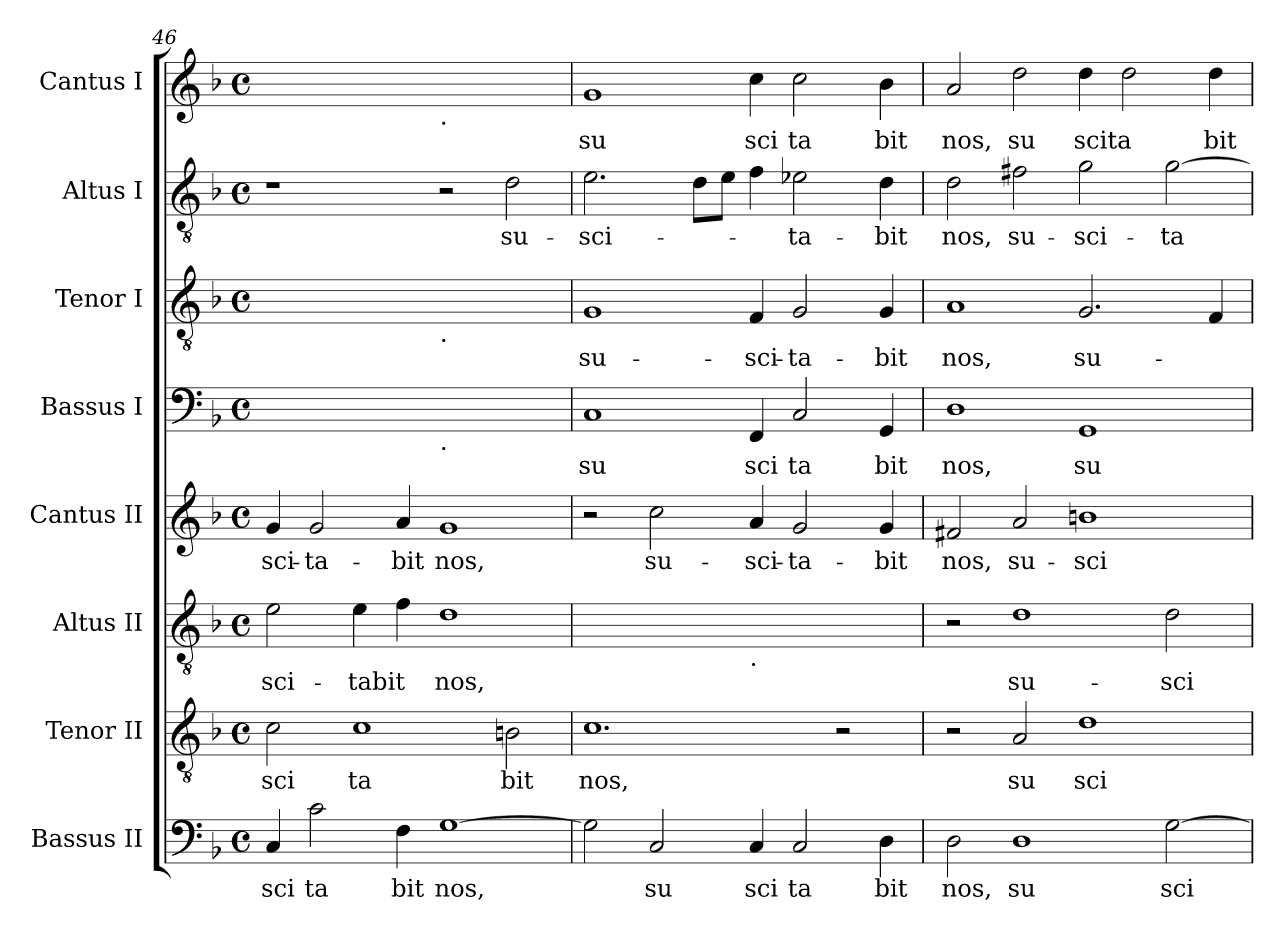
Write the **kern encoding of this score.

**kern	**text	**kern	**text	**kern	**text	**kern	**text	**kern	**text	**kern	**text	**kern	**text	**kern	**text
*part8	*part8	*part7	*part7	*part6	*part6	*part5	*part5	*part4	*part4	*part3	*part3	*part2	*part2	*part1	*part1
*staff8	*staff8	*staff7	*staff7	*staff6	*staff6	*staff5	*staff5	*staff4	*staff4	*staff3	*staff3	*staff2	*staff2	*staff1	*staff1
*I"Bassus II	*	*I"Tenor II	*	*I"Altus II	*	*I"Cantus II	*	*I"Bassus I	*	*I"Tenor I	*	*I"Altus I	*	*I"Cantus I	*
!!LO:LB:g=z
*clefF4	*	*clefGv2	*	*clefGv2	*	*clefG2	*	*clefF4	*	*clefGv2	*	*clefGv2	*	*clefG2	*
*ITrd-3c-5	*	*ITrd-3c-5	*	*ITrd-3c-5	*	*ITrd-3c-5	*	*ITrd-3c-5	*	*	*	*ITrd-3c-5	*	*ITrd-3c-5	*
*k[b-e-]	*	*k[b-e-]	*	*k[b-e-]	*	*k[b-e-]	*	*k[b-e-]	*	*k[b-]	*	*k[b-e-]	*	*k[b-e-]	*
*B-:	*	*B-:	*	*B-:	*	*B-:	*	*B-:	*	*F:	*	*B-:	*	*B-:	*
*M4/4	*	*M4/4	*	*M4/4	*	*M4/4	*	*M4/4	*	*M4/4	*	*M4/4	*	*M4/4	*
*met(c)	*	*met(c)	*	*met(c)	*	*met(c)	*	*met(c)	*	*met(c)	*	*met(c)	*	*met(c)	*
=46	=46	=46	=46	=46	=46	=46	=46	=46	=46	=46	=46	=46	=46	=46	=46
!	!LO:LY:b	!	!LO:LY:b	!	!LO:LY:b	!	!LO:LY:b	!	!	!	!	!	!	!	!
4F/	-sci	2f\	sci	2a\	-sci-	4cc/	-sci-	1ryy	.	1ryy	.	1r	.	1ryy	.
!	!LO:LY:b	!	!	!	!	!	!LO:LY:b	!	!	!	!	!	!	!	!
2f\	ta	.	.	.	.	2cc/	-ta-	.	.	.	.	.	.	.	.
!	!	!	!LO:LY:b	!	!LO:LY:b	!	!	!	!	!	!	!	!	!	!
.	.	1f	ta	4a\	-tabit	.	.	.	.	.	.	.	.	.	.
!	!LO:LY:b	!	!	!	!	!	!LO:LY:b	!	!	!	!	!	!	!	!
4B-\	bit	.	.	4b-\	.	4dd/	-bit	.	.	.	.	.	.	.	.
!	!	!	!	!	!	!	!	!	!	!	!	!	!	!LO:TX:b:t=.	!
!	!	!	!	!	!	!	!	!	!	!LO:TX:b:t=.	!	!	!	!	!
!	!	!	!	!	!	!	!	!LO:TX:b:t=.	!	!	!	!	!	!	!
!	!LO:LY:b	!	!	!	!LO:LY:b	!	!LO:LY:b	!	!	!	!	!	!	!	!
[>1c	nos,	.	.	1g	nos,	1cc	nos,	1ryy	.	1ryy	.	2r	.	1ryy	.
!	!	!	!LO:LY:b	!	!	!	!	!	!	!	!	!	!LO:LY:b	!	!
.	.	2en\	bit	.	.	.	.	.	.	.	.	2g\	su-	.	.
=47	=47	=47	=47	=47	=47	=47	=47	=47	=47	=47	=47	=47	=47	=47	=47
!	!	!	!LO:LY:b	!	!	!	!	!	!LO:LY:b	!	!LO:LY:b	!	!LO:LY:b	!	!LO:LY:b
2c\]	.	1.f	nos,	1ryy	.	2r	.	1F	su	1G	su-	2.a\	-sci-	1cc	su
!	!LO:LY:b	!	!	!	!	!	!LO:LY:b	!	!	!	!	!	!	!	!
2F/	su	.	.	.	.	2ff\	su-	.	.	.	.	.	.	.	.
.	.	.	.	.	.	.	.	.	.	.	.	8g\L	.	.	.
.	.	.	.	.	.	.	.	.	.	.	.	8a\J	.	.	.
!	!	!	!	!LO:TX:b:t=.	!	!	!	!	!	!	!	!	!	!	!
!	!LO:LY:b	!	!	!	!	!	!LO:LY:b	!	!LO:LY:b	!	!LO:LY:b	!	!	!	!LO:LY:b
4F/	sci	.	.	1ryy	.	4dd/	-sci-	4BB-/	sci	4F/	-sci-	4b-\	.	4ff\	sci
!	!LO:LY:b	!	!	!	!	!	!LO:LY:b	!	!LO:LY:b	!	!LO:LY:b	!	!LO:LY:b	!	!LO:LY:b
2F/	ta	.	.	.	.	2cc/	-ta-	2F/	ta	2G/	-ta-	2a-X\	-ta-	2ff\	ta
.	.	2r	.	.	.	.	.	.	.	.	.	.	.	.	.
!	!LO:LY:b	!	!	!	!	!	!LO:LY:b	!	!LO:LY:b	!	!LO:LY:b	!	!LO:LY:b	!	!LO:LY:b
4G\	bit	.	.	.	.	4cc/	-bit	4C/	bit	4G/	-bit	4g\	-bit	4ee-\	bit
=48	=48	=48	=48	=48	=48	=48	=48	=48	=48	=48	=48	=48	=48	=48	=48
!	!LO:LY:b	!	!	!	!	!	!LO:LY:b	!	!LO:LY:b	!	!LO:LY:b	!	!LO:LY:b	!	!LO:LY:b
2G\	nos,	2r	.	2r	.	2bn/	nos,	1G	nos,	1A	nos,	2g\	nos,	2dd/	nos,
!	!LO:LY:b	!	!LO:LY:b	!	!LO:LY:b	!	!LO:LY:b	!	!	!	!	!	!LO:LY:b	!	!LO:LY:b
1G	su	2d/	su	1g	su-	2dd/	su-	.	.	.	.	2bn\	su-	2gg\	su
!	!	!	!LO:LY:b	!	!	!	!LO:LY:b	!	!LO:LY:b	!	!LO:LY:b	!	!LO:LY:b	!	!LO:LY:b
.	.	1g	sci	.	.	1een	-sci-	1C	su	2.G/	su-	2cc\	-sci-	4gg\	scita
.	.	.	.	.	.	.	.	.	.	.	.	.	.	2gg\	.
!	!LO:LY:b	!	!	!	!LO:LY:b	!	!	!	!	!	!	!	!LO:LY:b	!	!
[>2c\	sci	.	.	2g\	-sci-	.	.	.	.	.	.	[>2cc\	-ta-	.	.
!	!	!	!	!	!	!	!	!	!	!	!	!	!	!	!LO:LY:b
.	.	.	.	.	.	.	.	.	.	4F/	.	.	.	4gg\	bit
=	=	=	=	=	=	=	=	=	=	=	=	=	=	=	=
*-	*-	*-	*-	*-	*-	*-	*-	*-	*-	*-	*-	*-	*-	*-	*-
